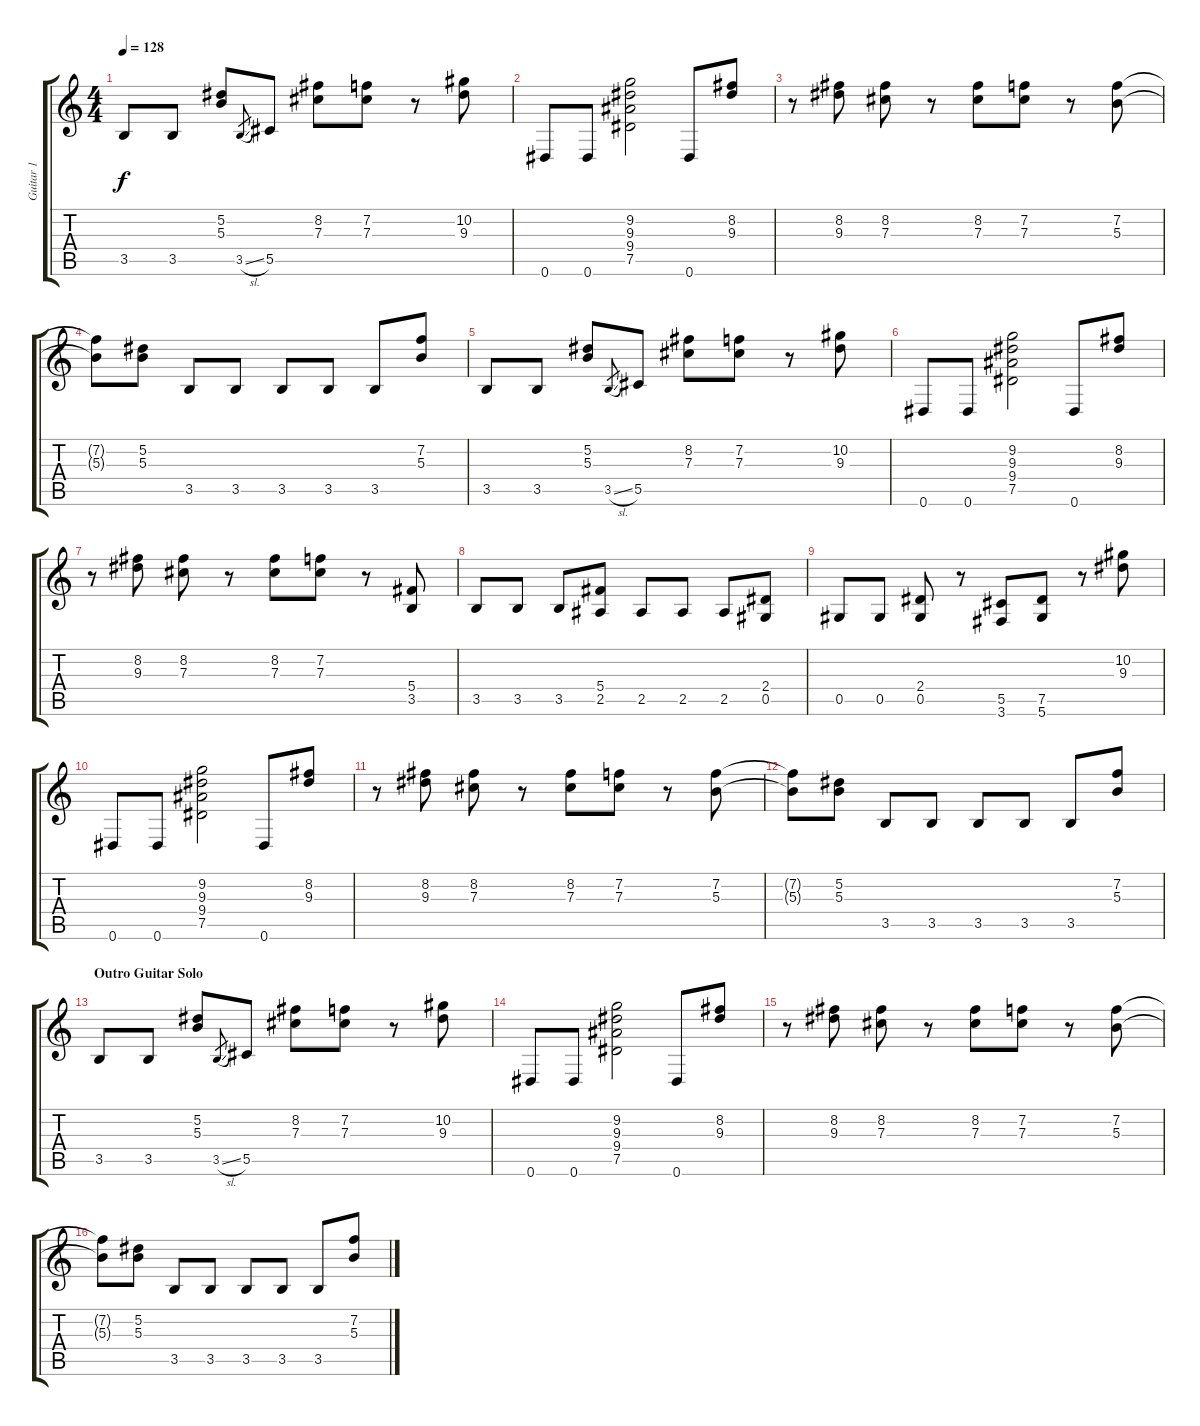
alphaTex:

\track ("Guitar 1" "Guitar 1") {instrument distortionguitar}
\staff {score tabs}
\tuning (Eb4 Bb3 Gb3 Db3 Ab2 Eb2) {hide}
\ts (4 4)
\tempo 128
\clef g2
\ks c
3.5.8{dy f} 3.5.8 (5.2 5.3).8 3.5{sl}.8{gr} 5.5.8 (8.2 7.3).8 (7.2 7.3).8 r.8 (10.2 9.3).8 |
0.6.8 0.6.8 (9.2 9.3 9.4 7.5).2 0.6.8 (8.2 9.3).8 |
r.8 (8.2 9.3).8 (8.2 7.3).8 r.8 (8.2 7.3).8 (7.2 7.3).8 r.8 (7.2 5.3).8 |
(7.2{t} 5.3{t}).8 (5.2 5.3).8 3.5.8 3.5.8 3.5.8 3.5.8 3.5.8 (7.2 5.3).8 |
3.5.8 3.5.8 (5.2 5.3).8 3.5{sl}.8{gr} 5.5.8 (8.2 7.3).8 (7.2 7.3).8 r.8 (10.2 9.3).8 |
0.6.8 0.6.8 (9.2 9.3 9.4 7.5).2 0.6.8 (8.2 9.3).8 |
r.8 (8.2 9.3).8 (8.2 7.3).8 r.8 (8.2 7.3).8 (7.2 7.3).8 r.8 (5.4 3.5).8 |
3.5.8 3.5.8 3.5.8 (5.4 2.5).8 2.5.8 2.5.8 2.5.8 (2.4 0.5).8 |
0.5.8 0.5.8 (2.4 0.5).8 r.8 (5.5 3.6).8 (7.5 5.6).8 r.8 (10.2 9.3).8 |
0.6.8 0.6.8 (9.2 9.3 9.4 7.5).2 0.6.8 (8.2 9.3).8 |
r.8 (8.2 9.3).8 (8.2 7.3).8 r.8 (8.2 7.3).8 (7.2 7.3).8 r.8 (7.2 5.3).8 |
(7.2{t} 5.3{t}).8 (5.2 5.3).8 3.5.8 3.5.8 3.5.8 3.5.8 3.5.8 (7.2 5.3).8 |
\section ("" "Outro Guitar Solo")
3.5.8 3.5.8 (5.2 5.3).8 3.5{sl}.8{gr} 5.5.8 (8.2 7.3).8 (7.2 7.3).8 r.8 (10.2 9.3).8 |
0.6.8 0.6.8 (9.2 9.3 9.4 7.5).2 0.6.8 (8.2 9.3).8 |
r.8 (8.2 9.3).8 (8.2 7.3).8 r.8 (8.2 7.3).8 (7.2 7.3).8 r.8 (7.2 5.3).8 |
(7.2{t} 5.3{t}).8 (5.2 5.3).8 3.5.8 3.5.8 3.5.8 3.5.8 3.5.8 (7.2 5.3).8
